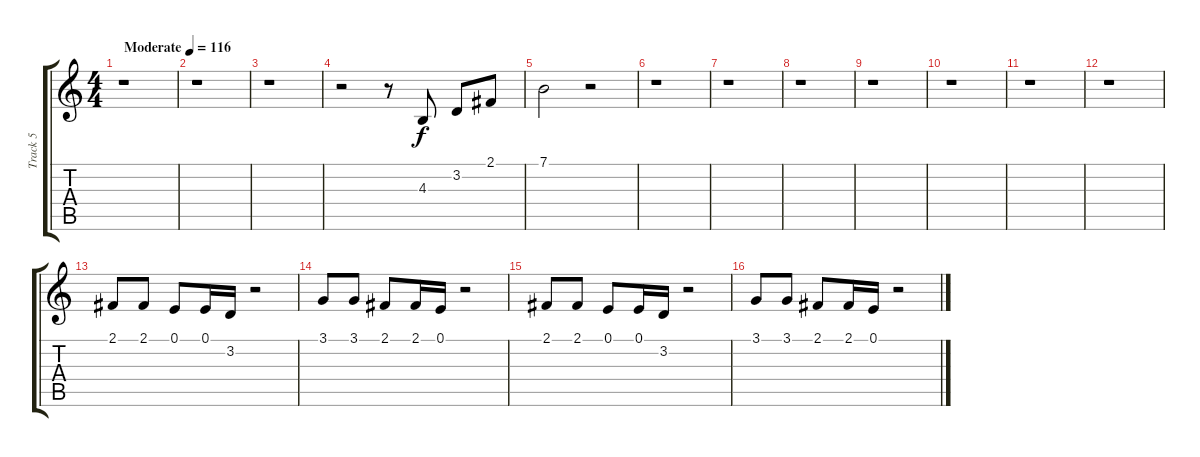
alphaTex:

\track ("Track 5" "Track 5") {instrument recorder}
\staff {score tabs}
\tuning (E4 B3 G3 D3 A2 E2) {hide}
\ts (4 4)
\tempo (116 "Moderate")
\clef g2
\ks c
r.1{dy f instrument recorder} |
r.1 |
r.1 |
r.2 r.8 4.3.8 3.2.8 2.1.8 |
7.1.2 r.2 |
r.1 |
r.1 |
r.1 |
r.1 |
r.1 |
r.1 |
r.1 |
2.1.8 2.1.8 0.1.8 0.1.16 3.2.16 r.2 |
3.1.8 3.1.8 2.1.8 2.1.16 0.1.16 r.2 |
2.1.8 2.1.8 0.1.8 0.1.16 3.2.16 r.2 |
3.1.8 3.1.8 2.1.8 2.1.16 0.1.16 r.2
